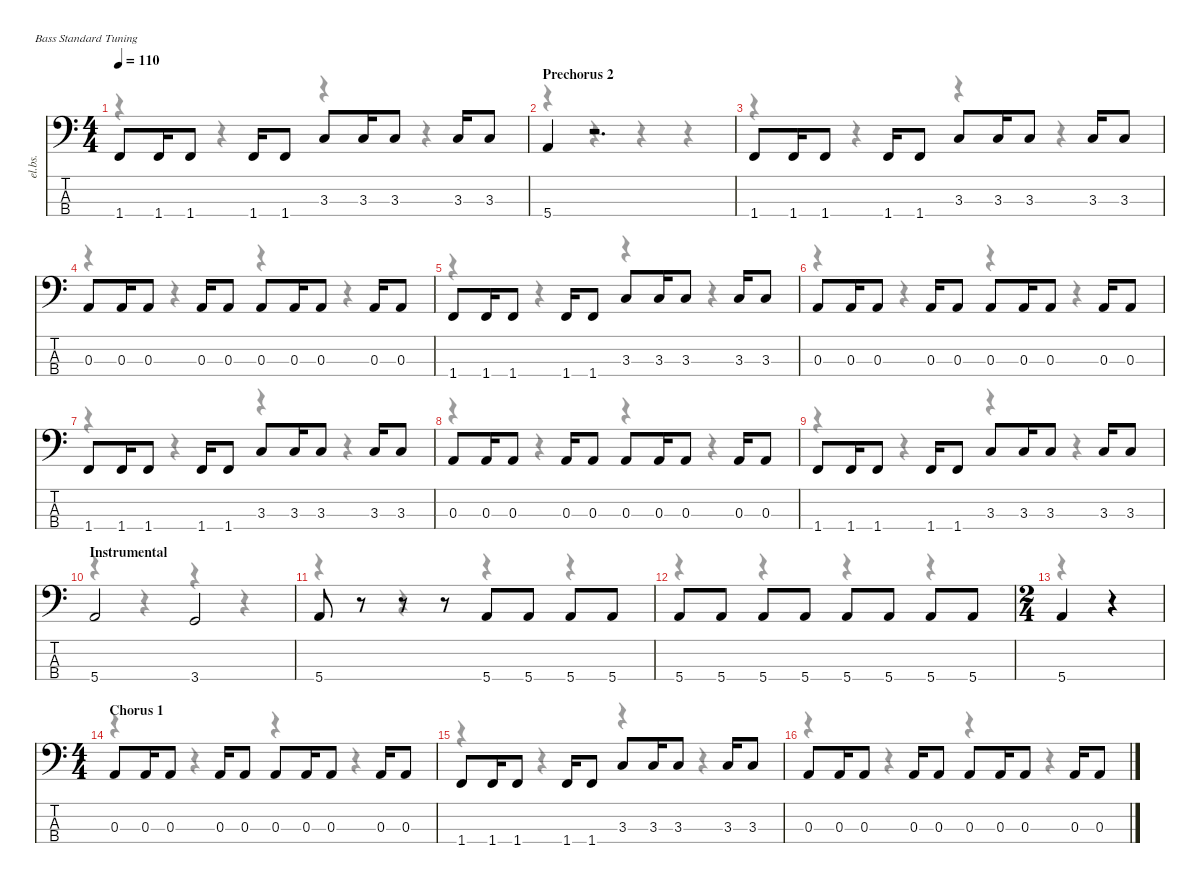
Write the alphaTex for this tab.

\defaultSystemsLayout 4
\hideDynamics
\bracketExtendMode nobrackets
\otherSystemsTrackNameOrientation horizontal
\track ("Bass" "el.bs.") {instrument electricbasspick}
\staff {score tabs}
\tuning (G2 D2 A1 E1)
\voice
\ts (4 4)
\tempo 110
\clef f4
\ks c
1.4.8{dy f} 1.4.16 1.4.8 1.4.16 1.4.8 3.3.8 3.3.16 3.3.8 3.3.16 3.3.8 |
\section ("" "Prechorus 2")
5.4.4 r.2{d} |
1.4.8 1.4.16 1.4.8 1.4.16 1.4.8 3.3.8 3.3.16 3.3.8 3.3.16 3.3.8 |
0.3.8 0.3.16 0.3.8 0.3.16 0.3.8 0.3.8 0.3.16 0.3.8 0.3.16 0.3.8 |
1.4.8 1.4.16 1.4.8 1.4.16 1.4.8 3.3.8 3.3.16 3.3.8 3.3.16 3.3.8 |
0.3.8 0.3.16 0.3.8 0.3.16 0.3.8 0.3.8 0.3.16 0.3.8 0.3.16 0.3.8 |
1.4.8 1.4.16 1.4.8 1.4.16 1.4.8 3.3.8 3.3.16 3.3.8 3.3.16 3.3.8 |
0.3.8 0.3.16 0.3.8 0.3.16 0.3.8 0.3.8 0.3.16 0.3.8 0.3.16 0.3.8 |
1.4.8 1.4.16 1.4.8 1.4.16 1.4.8 3.3.8 3.3.16 3.3.8 3.3.16 3.3.8 |
\section ("" "Instrumental")
5.4.2 3.4.2 |
5.4.8 r.8 r.8 r.8 5.4.8 5.4.8 5.4.8 5.4.8 |
5.4.8 5.4.8 5.4.8 5.4.8 5.4.8 5.4.8 5.4.8 5.4.8 |
\ts (2 4)
\beaming (8 1 1 1 1)
5.4.4 r.4 |
\ts (4 4)
\beaming (8 2 2 2 2)
\section ("" "Chorus 1")
0.3.8 0.3.16 0.3.8 0.3.16 0.3.8 0.3.8 0.3.16 0.3.8 0.3.16 0.3.8 |
1.4.8 1.4.16 1.4.8 1.4.16 1.4.8 3.3.8 3.3.16 3.3.8 3.3.16 3.3.8 |
0.3.8 0.3.16 0.3.8 0.3.16 0.3.8 0.3.8 0.3.16 0.3.8 0.3.16 0.3.8
\voice
\clef f4
\ottava regular
\simile none
\ks c
r.4{dy mf} r.4 r.4 r.4 |
r.4 r.4 r.4 r.4 |
r.4 r.4 r.4 r.4 |
r.4 r.4 r.4 r.4 |
r.4 r.4 r.4 r.4 |
r.4 r.4 r.4 r.4 |
r.4 r.4 r.4 r.4 |
r.4 r.4 r.4 r.4 |
r.4 r.4 r.4 r.4 |
r.4 r.4 r.4 r.4 |
r.4 r.4 r.4 r.4 |
r.4 r.4 r.4 r.4 |
r.4 r.4 |
r.4 r.4 r.4 r.4 |
r.4 r.4 r.4 r.4 |
r.4 r.4 r.4 r.4
